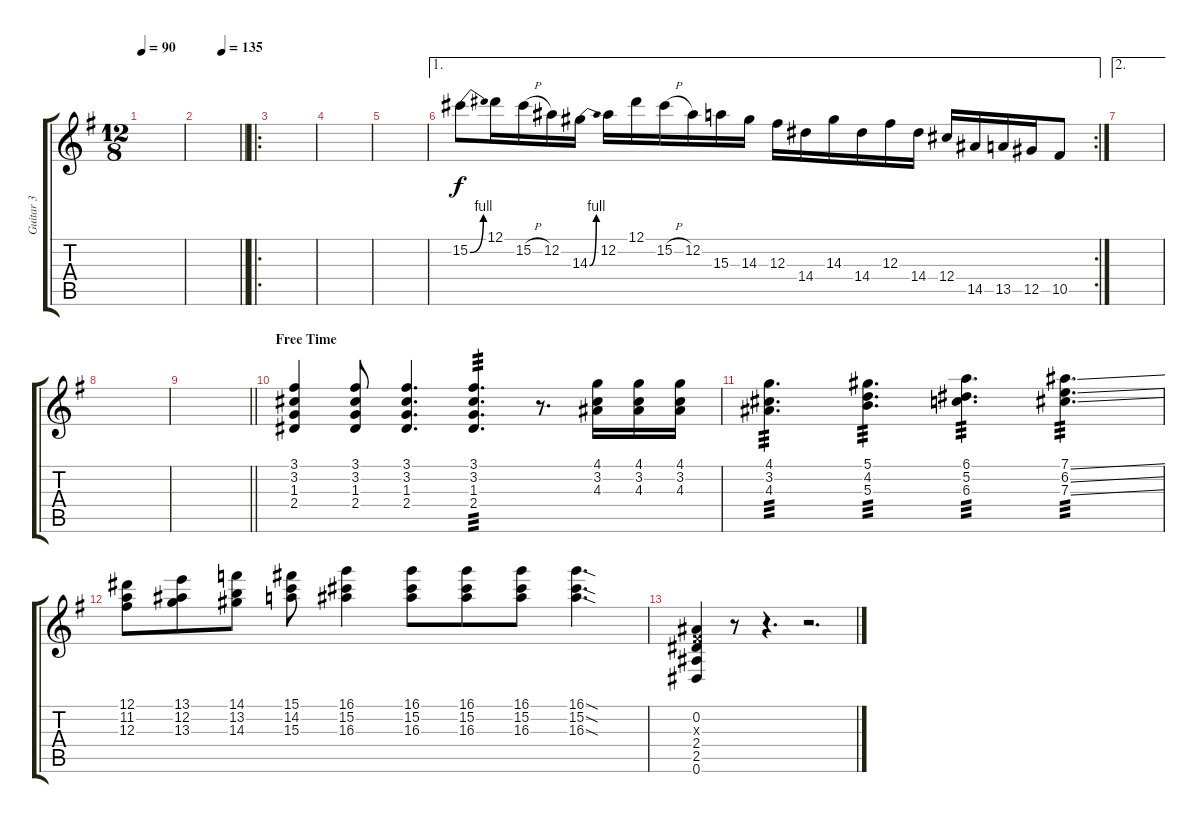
\track ("Guitar 3" "Guitar 3") {instrument distortionguitar}
\staff {score tabs}
\tuning (Eb4 Bb3 Gb3 Db3 Ab2 Eb2) {hide}
\ts (12 8)
\tempo 90
\clef g2
\ks g
|
\tempo (135 0.5833333333333334)
\barLineRight lightlight
|
\ro
|
|
|
\ae 1
\rc 2
15.2{be (bend 0 0 60 4)}.8 12.1.16 15.2{h}.16 12.2.16 14.3{be (bend 0 0 60 4)}.16 12.2.16 12.1.16 15.2{h}.16 12.2.16 15.3.16 14.3.16 12.3.16 14.4.16 14.3.16 14.4.16 12.3.16 14.4.16 12.4.16 14.5.16 13.5.16 12.5.16 10.5.8 |
\ae 2
|
|
\barLineRight lightlight
|
\section ("" "Free Time")
(3.1 3.2 1.3 2.4).4 (3.1 3.2 1.3 2.4).8 (3.1 3.2 1.3 2.4).4{d} (3.1 3.2 1.3 2.4).4{d tp 3} r.8{d} (4.1 3.2 4.3).16 (4.1 3.2 4.3).16 (4.1 3.2 4.3).16 |
(4.1 3.2 4.3).4{d tp 3} (5.1 4.2 5.3).4{d tp 3} (6.1 5.2 6.3).4{d tp 3} (7.1{ss} 6.2{ss} 7.3{ss}).4{d tp 3} |
(12.1 11.2 12.3).8 (13.1 12.2 13.3).8 (14.1 13.2 14.3).8 (15.1 14.2 15.3).8 (16.1 15.2 16.3).4 (16.1 15.2 16.3).8 (16.1 15.2 16.3).8 (16.1 15.2 16.3).8 (16.1{sod} 15.2{sod} 16.3{sod}).4{d} |
(0.2 0.3{x} 2.4 2.5 0.6).4 r.8 r.4{d} r.2{d}
